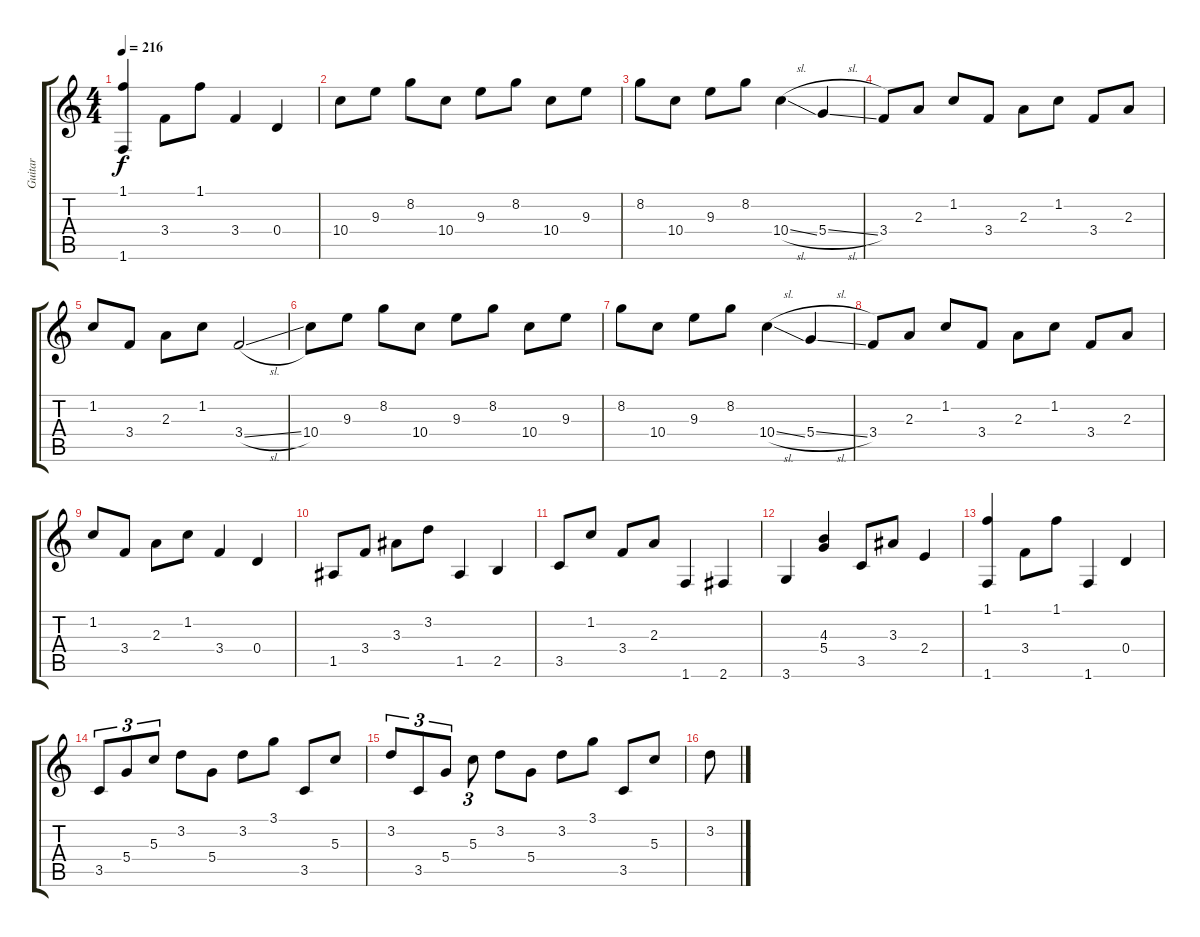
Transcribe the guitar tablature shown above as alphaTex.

\track ("Guitar" "Guitar") {instrument acousticguitarnylon}
\staff {score tabs}
\tuning (E4 B3 G3 D3 A2 E2) {hide}
\ts (4 4)
\tempo 216
\clef g2
\ks c
(1.1 1.6).4{dy f} 3.4.8 1.1.8 3.4.4 0.4.4 |
10.4.8 9.3.8 8.2.8 10.4.8 9.3.8 8.2.8 10.4.8 9.3.8 |
8.2.8 10.4.8 9.3.8 8.2.8 10.4{sl}.4 5.4{sl}.4 |
3.4.8 2.3.8 1.2.8 3.4.8 2.3.8 1.2.8 3.4.8 2.3.8 |
1.2.8 3.4.8 2.3.8 1.2.8 3.4{sl}.2 |
10.4.8 9.3.8 8.2.8 10.4.8 9.3.8 8.2.8 10.4.8 9.3.8 |
8.2.8 10.4.8 9.3.8 8.2.8 10.4{sl}.4 5.4{sl}.4 |
3.4.8 2.3.8 1.2.8 3.4.8 2.3.8 1.2.8 3.4.8 2.3.8 |
1.2.8 3.4.8 2.3.8 1.2.8 3.4.4 0.4.4 |
1.5.8 3.4.8 3.3.8 3.2.8 1.5.4 2.5.4 |
3.5.8 1.2.8 3.4.8 2.3.8 1.6.4 2.6.4 |
3.6.4 (4.3 5.4).4 3.5.8 3.3.8 2.4.4 |
(1.1 1.6).4 3.4.8 1.1.8 1.6.4 0.4.4 |
3.5.8{tu (3 2)} 5.4.8{tu (3 2)} 5.3.8{tu (3 2)} 3.2.8 5.4.8 3.2.8 3.1.8 3.5.8 5.3.8 |
3.2.8{tu (3 2)} 3.5.8{tu (3 2)} 5.4.8{tu (3 2)} 5.3.8{tu (3 2)} 3.2.8 5.4.8 3.2.8 3.1.8 3.5.8 5.3.8 |
3.2.8
